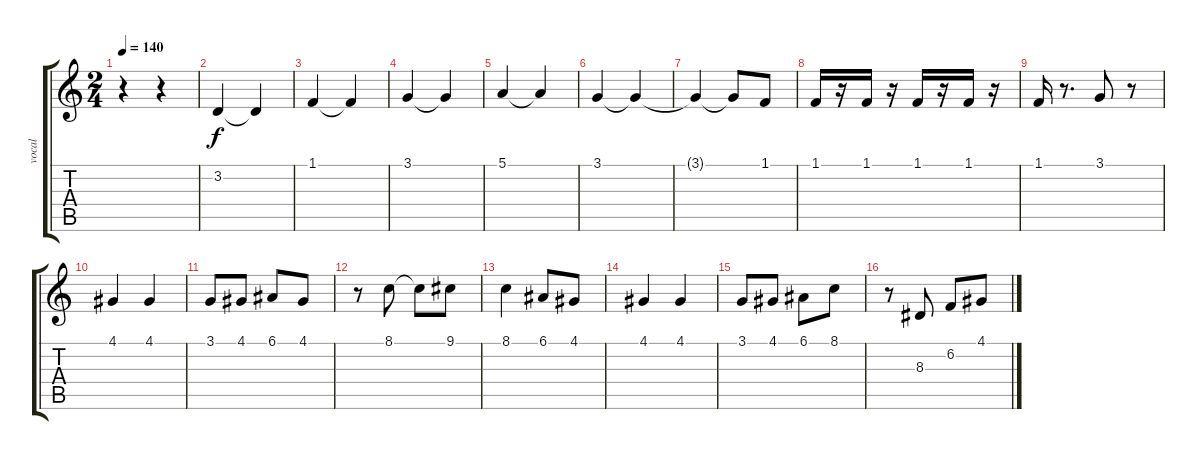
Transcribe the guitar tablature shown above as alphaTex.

\track ("vocal" "vocal") {instrument violin}
\staff {score tabs}
\tuning (E4 B3 G3 D3 A2 E2) {hide}
\ts (2 4)
\tempo 140
\clef g2
\ks c
r.4{dy f} r.4 |
3.2.4 3.2{t}.4 |
1.1.4 1.1{t}.4 |
3.1.4 3.1{t}.4 |
5.1.4 5.1{t}.4 |
3.1.4 3.1{t}.4 |
3.1{t}.4 3.1{t}.8 1.1.8 |
1.1.16 r.16 1.1.16 r.16 1.1.16 r.16 1.1.16 r.16 |
1.1.16 r.8{d} 3.1.8 r.8 |
4.1.4 4.1.4 |
3.1.8 4.1.8 6.1.8 4.1.8 |
r.8 8.1.8 8.1{t}.8 9.1.8 |
8.1.4 6.1.8 4.1.8 |
4.1.4 4.1.4 |
3.1.8 4.1.8 6.1.8 8.1.8 |
r.8 8.3.8 6.2.8 4.1.8
